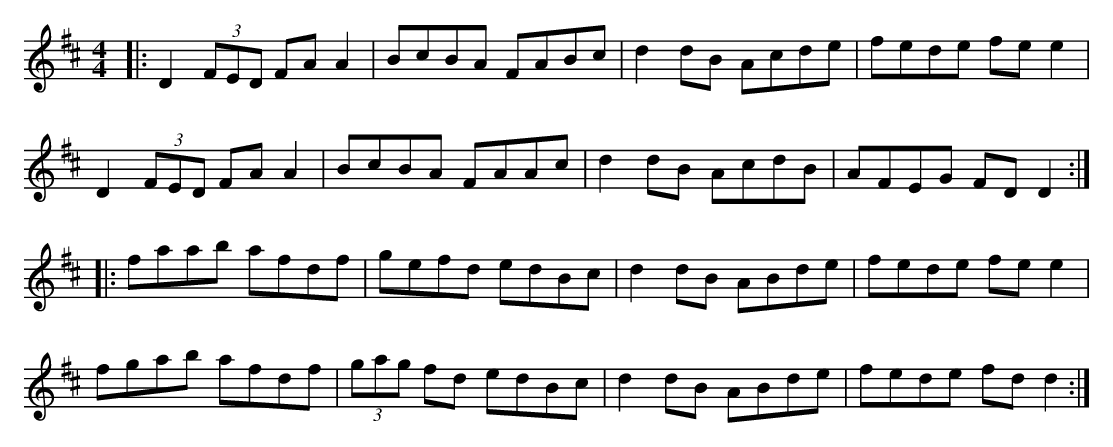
X:1
M:4/4
K:D
|:D2 (3FED FA A2|BcBA FABc|d2 dB Acde|fede fe e2|
D2 (3FED FA A2|BcBA FAAc|d2 dB AcdB|AFEG FD D2:|
|:faab afdf|gefd edBc|d2 dB ABde|fede fe e2|
fgab afdf|(3gag fd edBc|d2 dB ABde|fede fd d2:|
